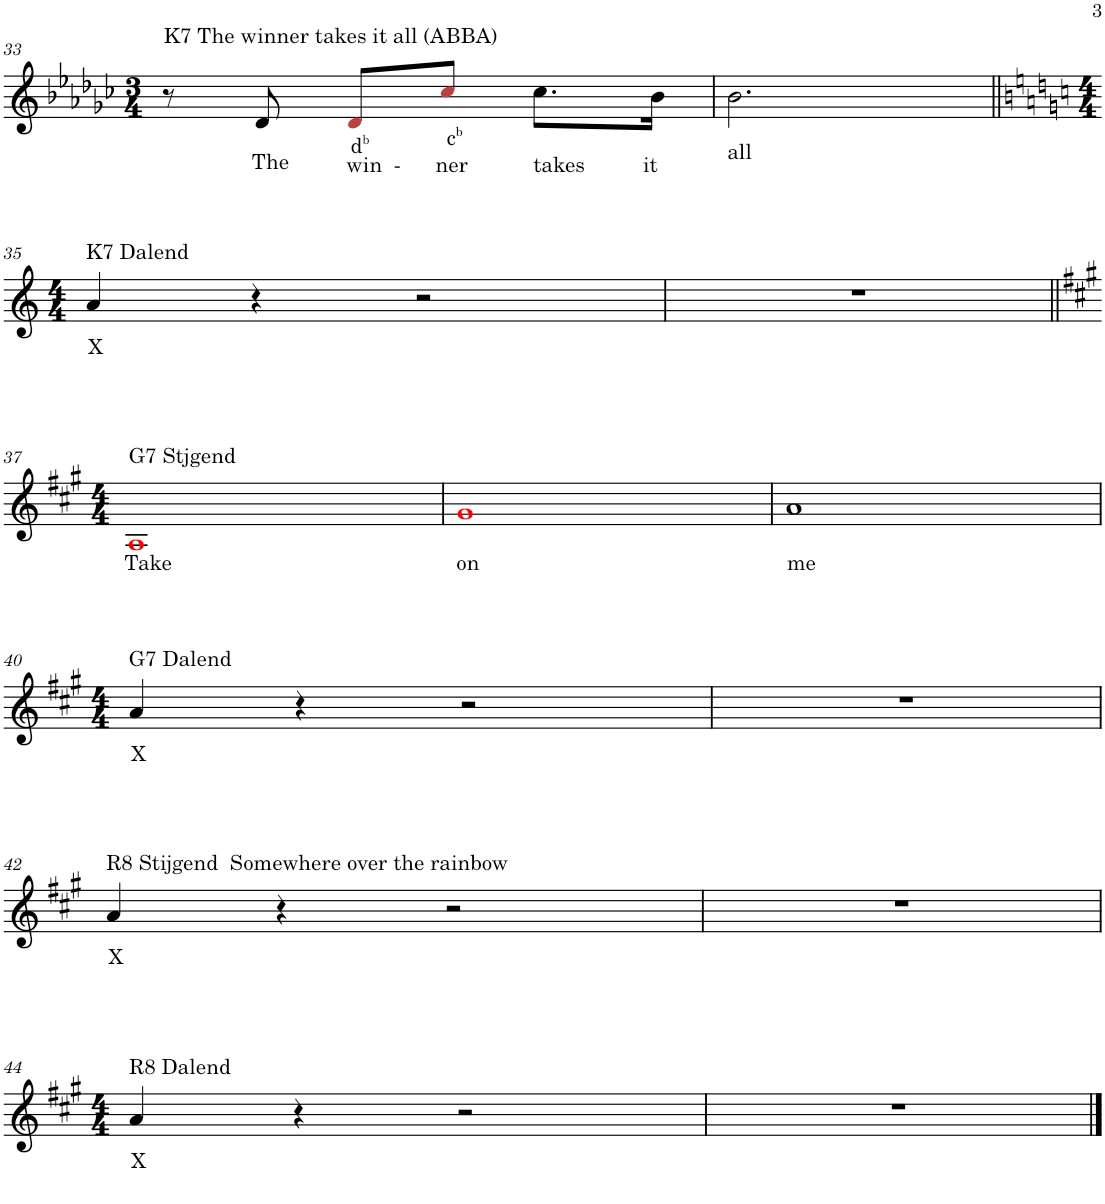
**kern
*part1
*staff1
*I"Piano
*I'Pno.
!!LO:PB:g=z
*clefG2
*k[b-e-a-d-g-c-]
*M3/4
=33
!LO:TX:a:t=K7 The winner takes it all (ABBA)
8r
!LO:TX:b:t=The
8d-/
!LO:TX:b:t=win  -      ner
!LO:TX:b:t=d
!LO:TX:b:t=b
8d-i/L
!LO:TX:b:t=c
!LO:TX:b:t=b
8cc-i/J
!LO:TX:b:t=takes          it
8.cc-\L
16b-\Jk
=34
!LO:TX:b:t=all
2.b-\
!!LO:LB:g=z
=35||
*k[]
*M4/4
!LO:TX:a:t=K7 Dalend
!LO:TX:b:t=X
4a/
4r
2r
=36
1r
!!LO:LB:g=z
=37||
*k[f#c#g#]
*M4/4
!LO:TX:a:t=G7 Stjgend
!LO:TX:b:t=Take                                                 on                                                     me
1Aj
=38
1g#j
=39
1a
!!LO:LB:g=z
=40
*M4/4
!LO:TX:a:t=G7 Dalend
!LO:TX:b:t=X
4a/
4r
2r
=41
1r
!!LO:LB:g=z
=42
!LO:TX:a:t=R8 Stijgend  Somewhere over the rainbow
!LO:TX:b:t=X
4a/
4r
2r
=43
1r
!!LO:LB:g=z
=44
*M4/4
!LO:TX:a:t=R8 Dalend
!LO:TX:b:t=X
4a/
4r
2r
=45
1r
==
*-
